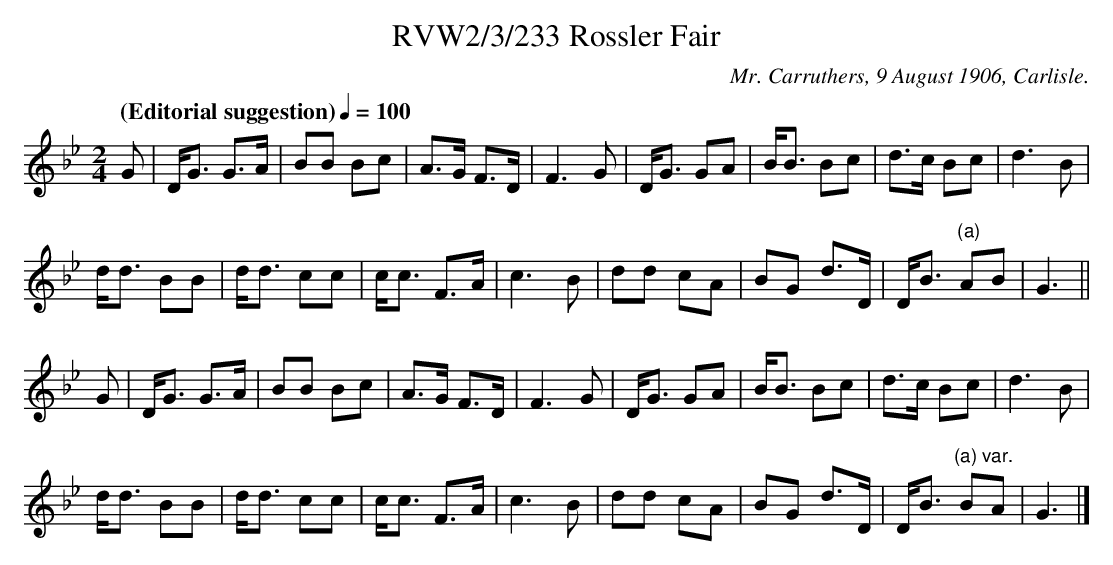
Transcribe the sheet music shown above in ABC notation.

X:1
T:RVW2/3/233 Rossler Fair
C:Mr. Carruthers, 9 August 1906, Carlisle.
L:1/8
Q: "(Editorial suggestion)" 1/4=100
M:2/4
K:Bb
G | D/2G3/2 G3/2A/2 | BB Bc | A3/2G/2 F3/2D/2 | F3 G | D/2G3/2 GA | B/2B3/2 Bc | d3/2c/2 Bc | d3 B|$
d/2d3/2 BB | d/2d3/2 cc | c/2c3/2 F3/2A/2 | c3 B | dd cA | BG d3/2D/2 | D/2B3/2 "(a)"AB | G3 ||$
G | D/2G3/2 G3/2A/2 | BB Bc | A3/2G/2 F3/2D/2 | F3 G | D/2G3/2 GA | B/2B3/2 Bc | d3/2c/2 Bc | d3 B|$
d/2d3/2 BB | d/2d3/2 cc | c/2c3/2 F3/2A/2 | c3 B | dd cA | BG d3/2D/2 | D/2B3/2 "(a) var."BA | G3 |]$
